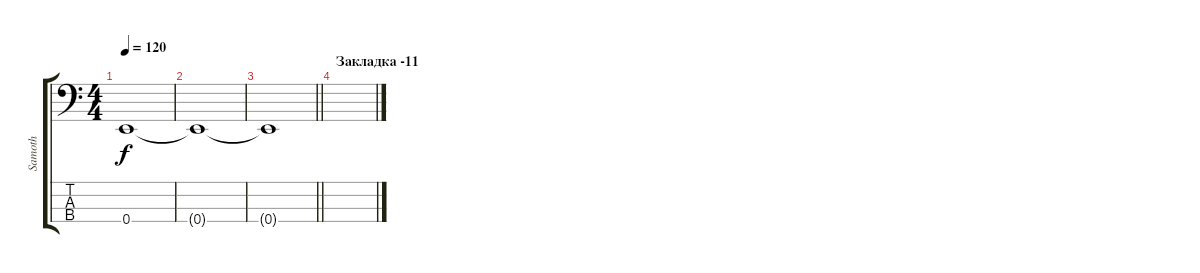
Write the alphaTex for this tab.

\track ("Samoth" "Samoth") {instrument electricbasspick}
\staff {score tabs}
\tuning (G2 D2 A1 E1) {hide}
\ts (4 4)
\tempo 120
\clef f4
\ks c
0.4.1{dy f} |
0.4{t}.1 |
\barLineRight lightlight
0.4{t}.1 |
\section ("" "Закладка -11")
